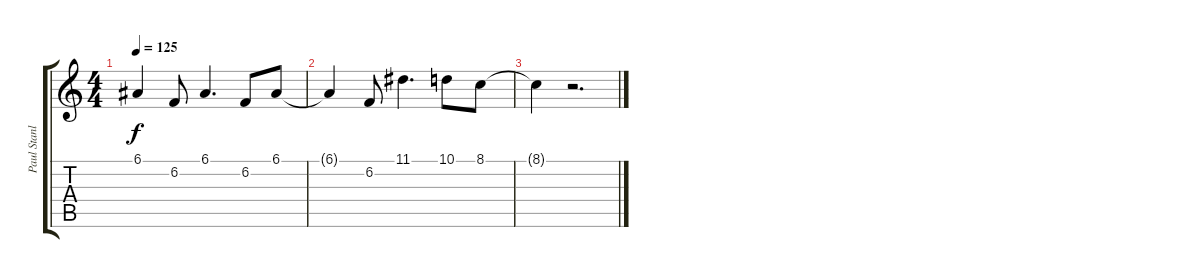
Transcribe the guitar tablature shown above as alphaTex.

\track ("Paul Stanley" "Paul Stanl") {instrument synthbrass1}
\staff {score tabs}
\tuning (E4 B3 G3 D3 A2 E2) {hide}
\ts (4 4)
\tempo 125
\clef g2
\ks c
6.1{t}.4{dy f} 6.2.8 6.1.4{d} 6.2.8 6.1.8 |
6.1{t}.4{volume 5} 6.2.8 11.1.4{d} 10.1.8 8.1.8 |
8.1{t}.4{volume 1} r.2{d}
